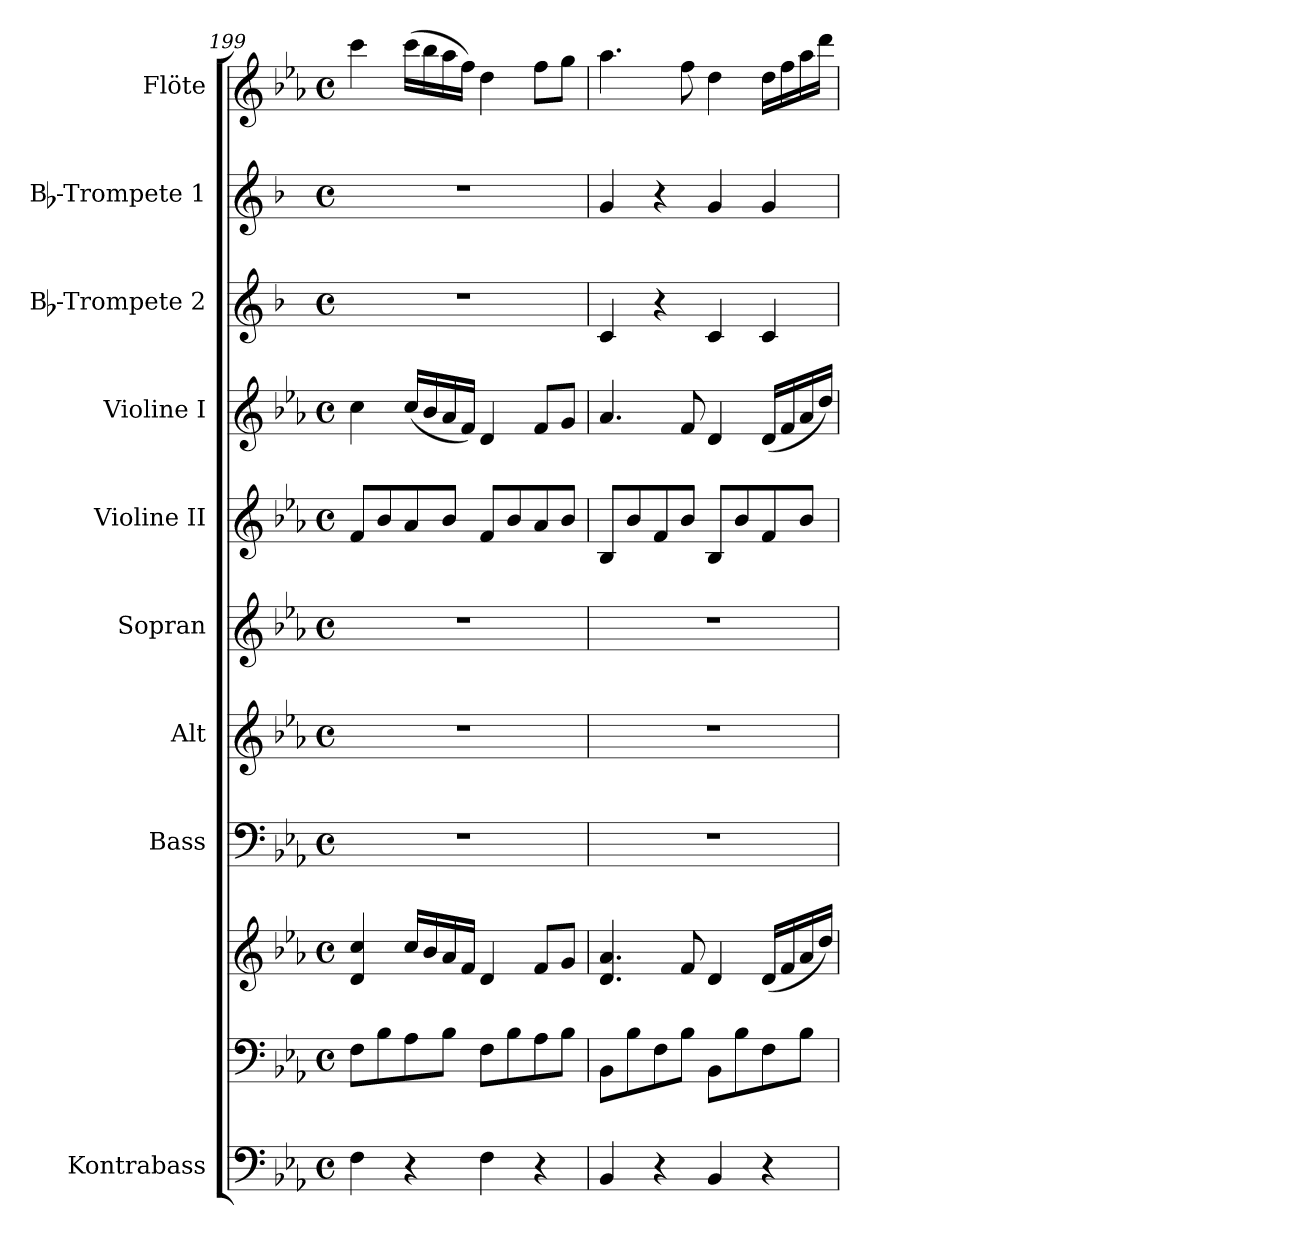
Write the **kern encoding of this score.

**kern	**kern	**kern	**kern	**kern	**kern	**kern	**kern	**kern	**kern	**kern
*part10	*part9	*part9	*part8	*part7	*part6	*part5	*part4	*part3	*part2	*part1
*staff11	*staff10	*staff9	*staff8	*staff7	*staff6	*staff5	*staff4	*staff3	*staff2	*staff1
*I"Kontrabass	*	*	*I"Bass	*I"Alt	*I"Sopran	*I"Violine II	*I"Violine I	*I"Bb-Trompete 2	*I"Bb-Trompete 1	*I"Flöte
*I'Kb.	*	*	*I'B.	*I'A.	*I'S.	*I'Vl. II	*I'Vl. I	*I'Bb Trp. 2	*I'Bb Trp. 1	*I'Fl.
*clefF4	*clefF4	*clefG2	*clefF4	*clefG2	*clefG2	*clefG2	*clefG2	*clefG2	*clefG2	*clefG2
*ITrd7c12	*	*	*	*	*	*	*	*ITrd1c2	*ITrd1c2	*
*k[b-e-a-]	*k[b-e-a-]	*k[b-e-a-]	*k[b-e-a-]	*k[b-e-a-]	*k[b-e-a-]	*k[b-e-a-]	*k[b-e-a-]	*k[b-e-a-]	*k[b-e-a-]	*k[b-e-a-]
*E-:	*E-:	*E-:	*E-:	*E-:	*E-:	*E-:	*E-:	*E-:	*E-:	*E-:
*M4/4	*M4/4	*M4/4	*M4/4	*M4/4	*M4/4	*M4/4	*M4/4	*M4/4	*M4/4	*M4/4
*met(c)	*met(c)	*met(c)	*met(c)	*met(c)	*met(c)	*met(c)	*met(c)	*met(c)	*met(c)	*met(c)
=199	=199	=199	=199	=199	=199	=199	=199	=199	=199	=199
4FF\	8F\L	4d/ 4cc/	1r	1r	1r	8f/L	4cc\	1r	1r	4ccc\
.	8B-\	.	.	.	.	8b-/	.	.	.	.
4r	8A-\	16cc/LL	.	.	.	8a-/	(<16cc/LL	.	.	(>16ccc\LL
.	.	16b-/	.	.	.	.	16b-/	.	.	16bb-\
.	8B-\J	16a-/	.	.	.	8b-/J	16a-/	.	.	16aa-\
.	.	16f/JJ	.	.	.	.	16f/JJ)	.	.	16ff\JJ)
4FF\	8F\L	4d/	.	.	.	8f/L	4d/	.	.	4dd\
.	8B-\	.	.	.	.	8b-/	.	.	.	.
4r	8A-\	8f/L	.	.	.	8a-/	8f/L	.	.	8ff\L
.	8B-\J	8g/J	.	.	.	8b-/J	8g/J	.	.	8gg\J
=200	=200	=200	=200	=200	=200	=200	=200	=200	=200	=200
4BBB-/	8BB-\L	4.d/ 4.a-/	1r	1r	1r	8B-/L	4.a-/	4B-/	4f/	4.aa-\
.	8B-\	.	.	.	.	8b-/	.	.	.	.
4r	8F\	.	.	.	.	8f/	.	4r	4r	.
.	8B-\J	8f/	.	.	.	8b-/J	8f/	.	.	8ff\
4BBB-/	8BB-\L	4d/	.	.	.	8B-/L	4d/	4B-/	4f/	4dd\
.	8B-\	.	.	.	.	8b-/	.	.	.	.
4r	8F\	(<16d/LL	.	.	.	8f/	(<16d/LL	4B-/	4f/	16dd\LL
.	.	16f/	.	.	.	.	16f/	.	.	16ff\
.	8B-\J	16a-/	.	.	.	8b-/J	16a-/	.	.	16aa-\
.	.	16dd/JJ)	.	.	.	.	16dd/JJ)	.	.	16ddd\JJ
=	=	=	=	=	=	=	=	=	=	=
*-	*-	*-	*-	*-	*-	*-	*-	*-	*-	*-
